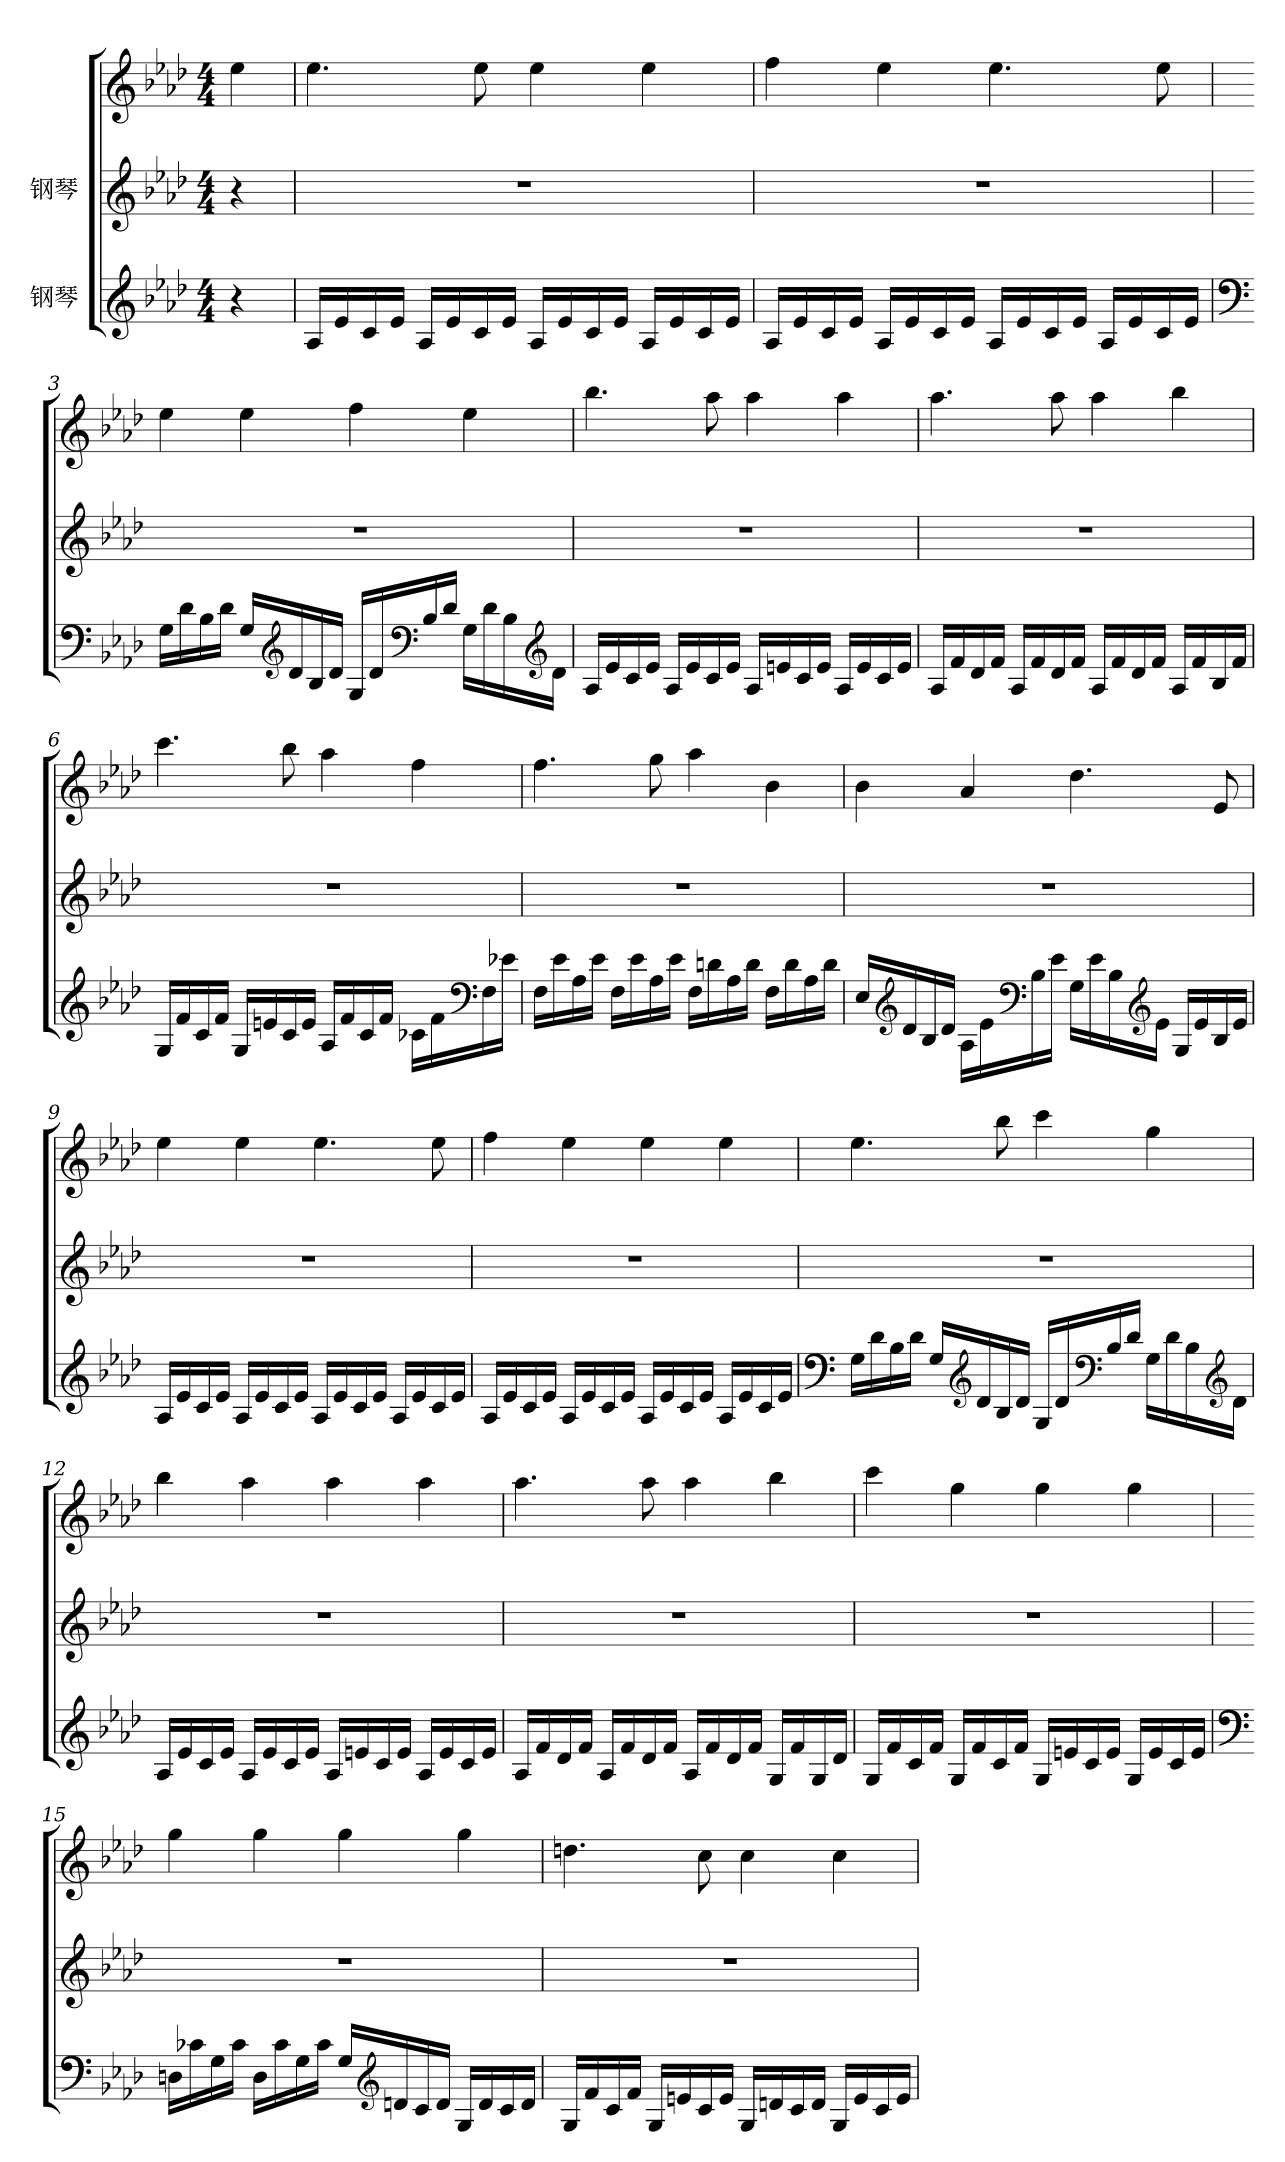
**kern	**kern	**kern
*part2	*part1	*part1
*staff3	*staff2	*staff1
*I"钢琴	*I"钢琴	*
*clefG2	*clefG2	*clefG2
*k[b-e-a-d-]	*k[b-e-a-d-]	*k[b-e-a-d-]
*M4/4	*M4/4	*M4/4
*MM99	*MM99	*MM99
=	=	=
4r	4r	4ee-\
=1	=1	=1
*	*	*MM103
16A-/LL	1r	4.ee-\
16e-/	.	.
16c/	.	.
16e-/JJ	.	.
16A-/LL	.	.
16e-/	.	.
16c/	.	8ee-\
16e-/JJ	.	.
16A-/LL	.	4ee-\
16e-/	.	.
16c/	.	.
16e-/JJ	.	.
16A-/LL	.	4ee-\
16e-/	.	.
16c/	.	.
16e-/JJ	.	.
=2	=2	=2
16A-/LL	1r	4ff\
16e-/	.	.
16c/	.	.
16e-/JJ	.	.
16A-/LL	.	4ee-\
16e-/	.	.
16c/	.	.
16e-/JJ	.	.
16A-/LL	.	4.ee-\
16e-/	.	.
16c/	.	.
16e-/JJ	.	.
16A-/LL	.	.
16e-/	.	.
16c/	.	8ee-\
16e-/JJ	.	.
!!LO:LB:g=z
=3	=3	=3
*clefF4	*	*
16G\LL	1r	4ee-\
16d-\	.	.
16B-\	.	.
16d-\JJ	.	.
16G/LL	.	4ee-\
*clefG2	*	*
16d-/	.	.
16B-/	.	.
16d-/JJ	.	.
16G/LL	.	4ff\
16d-/	.	.
*clefF4	*	*
16B-/	.	.
16d-/JJ	.	.
16G\LL	.	4ee-\
16d-\	.	.
16B-\	.	.
*clefG2	*	*
16d-\JJ	.	.
=4	=4	=4
16A-/LL	1r	4.bb-\
16e-/	.	.
16c/	.	.
16e-/JJ	.	.
16A-/LL	.	.
16e-/	.	.
16c/	.	8aa-\
16e-/JJ	.	.
16A-/LL	.	4aa-\
16en/	.	.
16c/	.	.
16e/JJ	.	.
16A-/LL	.	4aa-\
16e/	.	.
16c/	.	.
16e/JJ	.	.
!!LO:LB:g=z
=5	=5	=5
16A-/LL	1r	4.aa-\
16f/	.	.
16d-/	.	.
16f/JJ	.	.
16A-/LL	.	.
16f/	.	.
16d-/	.	8aa-\
16f/JJ	.	.
16A-/LL	.	4aa-\
16f/	.	.
16d-/	.	.
16f/JJ	.	.
16A-/LL	.	4bb-\
16f/	.	.
16B-/	.	.
16f/JJ	.	.
=6	=6	=6
16G/LL	1r	4.ccc\
16f/	.	.
16c/	.	.
16f/JJ	.	.
16G/LL	.	.
16en/	.	.
16c/	.	8bb-\
16e/JJ	.	.
16A-/LL	.	4aa-\
16f/	.	.
16c/	.	.
16f/JJ	.	.
16c-X\LL	.	4ff\
16f\	.	.
*clefF4	*	*
16F\	.	.
16e-X\JJ	.	.
!!LO:LB:g=z
=7	=7	=7
16F\LL	1r	4.ff\
16e-\	.	.
16A-\	.	.
16e-\JJ	.	.
16F\LL	.	.
16e-\	.	.
16A-\	.	8gg\
16e-\JJ	.	.
16F\LL	.	4aa-\
16dn\	.	.
16A-\	.	.
16d\JJ	.	.
16F\LL	.	4b-\
16d\	.	.
16A-\	.	.
16d\JJ	.	.
=8	=8	=8
16E-/LL	1r	4b-\
*clefG2	*	*
16d-/	.	.
16B-/	.	.
16d-/JJ	.	.
16A-\LL	.	4a-/
16e-\	.	.
*clefF4	*	*
16B-\	.	.
16e-\JJ	.	.
16G\LL	.	4.dd-\
16e-\	.	.
16B-\	.	.
*clefG2	*	*
16e-\JJ	.	.
16G/LL	.	.
16e-/	.	.
16B-/	.	8e-/
16e-/JJ	.	.
!!LO:PB:g=z
=9	=9	=9
16A-/LL	1r	4ee-\
16e-/	.	.
16c/	.	.
16e-/JJ	.	.
16A-/LL	.	4ee-\
16e-/	.	.
16c/	.	.
16e-/JJ	.	.
16A-/LL	.	4.ee-\
16e-/	.	.
16c/	.	.
16e-/JJ	.	.
16A-/LL	.	.
16e-/	.	.
16c/	.	8ee-\
16e-/JJ	.	.
=10	=10	=10
16A-/LL	1r	4ff\
16e-/	.	.
16c/	.	.
16e-/JJ	.	.
16A-/LL	.	4ee-\
16e-/	.	.
16c/	.	.
16e-/JJ	.	.
16A-/LL	.	4ee-\
16e-/	.	.
16c/	.	.
16e-/JJ	.	.
16A-/LL	.	4ee-\
16e-/	.	.
16c/	.	.
16e-/JJ	.	.
!!LO:LB:g=z
=11	=11	=11
*clefF4	*	*
16G\LL	1r	4.ee-\
16d-\	.	.
16B-\	.	.
16d-\JJ	.	.
16G/LL	.	.
*clefG2	*	*
16d-/	.	.
16B-/	.	8bb-\
16d-/JJ	.	.
16G/LL	.	4ccc\
16d-/	.	.
*clefF4	*	*
16B-/	.	.
16d-/JJ	.	.
16G\LL	.	4gg\
16d-\	.	.
16B-\	.	.
*clefG2	*	*
16d-\JJ	.	.
=12	=12	=12
16A-/LL	1r	4bb-\
16e-/	.	.
16c/	.	.
16e-/JJ	.	.
16A-/LL	.	4aa-\
16e-/	.	.
16c/	.	.
16e-/JJ	.	.
16A-/LL	.	4aa-\
16en/	.	.
16c/	.	.
16e/JJ	.	.
16A-/LL	.	4aa-\
16e/	.	.
16c/	.	.
16e/JJ	.	.
!!LO:LB:g=z
=13	=13	=13
16A-/LL	1r	4.aa-\
16f/	.	.
16d-/	.	.
16f/JJ	.	.
16A-/LL	.	.
16f/	.	.
16d-/	.	8aa-\
16f/JJ	.	.
16A-/LL	.	4aa-\
16f/	.	.
16d-/	.	.
16f/JJ	.	.
16G/LL	.	4bb-\
16f/	.	.
16G/	.	.
16d-/JJ	.	.
=14	=14	=14
16G/LL	1r	4ccc\
16f/	.	.
16c/	.	.
16f/JJ	.	.
16G/LL	.	4gg\
16f/	.	.
16c/	.	.
16f/JJ	.	.
16G/LL	.	4gg\
16en/	.	.
16c/	.	.
16e/JJ	.	.
16G/LL	.	4gg\
16e/	.	.
16c/	.	.
16e/JJ	.	.
!!LO:LB:g=z
=15	=15	=15
*clefF4	*	*
16Dn\LL	1r	4gg\
16c-X\	.	.
16G\	.	.
16c-\JJ	.	.
16D\LL	.	4gg\
16c-\	.	.
16G\	.	.
16c-\JJ	.	.
16G/LL	.	4gg\
*clefG2	*	*
16dn/	.	.
16c-/	.	.
16d/JJ	.	.
16G/LL	.	4gg\
16d/	.	.
16c-/	.	.
16d/JJ	.	.
=16	=16	=16
16G/LL	1r	4.ddn\
16f/	.	.
16c/	.	.
16f/JJ	.	.
16G/LL	.	.
16en/	.	.
16c/	.	8cc\
16e/JJ	.	.
16G/LL	.	4cc\
16dn/	.	.
16c/	.	.
16d/JJ	.	.
16G/LL	.	4cc\
16e/	.	.
16c/	.	.
16e/JJ	.	.
=	=	=
*-	*-	*-
